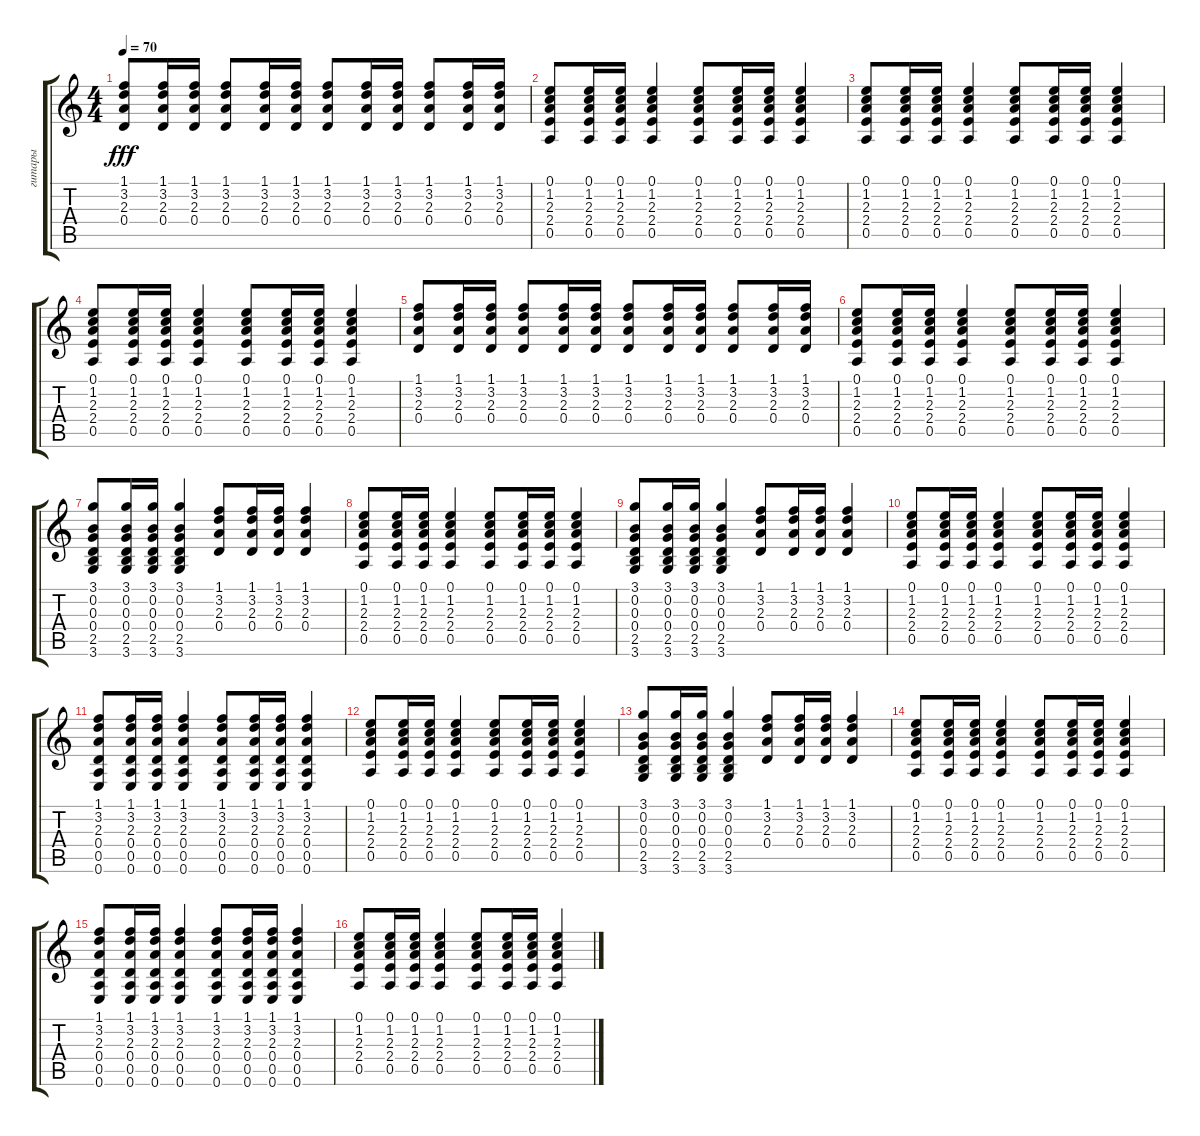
\track ("гитары" "гитары") {instrument acousticguitarsteel}
\staff {score tabs}
\tuning (E4 B3 G3 D3 A2 E2) {hide}
\ts (4 4)
\tempo 70
\clef g2
\ks c
(1.1 3.2 2.3 0.4).8{dy fff} (1.1 3.2 2.3 0.4).16 (1.1 3.2 2.3 0.4).16 (1.1 3.2 2.3 0.4).8 (1.1 3.2 2.3 0.4).16 (1.1 3.2 2.3 0.4).16 (1.1 3.2 2.3 0.4).8 (1.1 3.2 2.3 0.4).16 (1.1 3.2 2.3 0.4).16 (1.1 3.2 2.3 0.4).8 (1.1 3.2 2.3 0.4).16 (1.1 3.2 2.3 0.4).16 |
(0.1 1.2 2.3 2.4 0.5).8 (0.1 1.2 2.3 2.4 0.5).16 (0.1 1.2 2.3 2.4 0.5).16 (0.1 1.2 2.3 2.4 0.5).4 (0.1 1.2 2.3 2.4 0.5).8 (0.1 1.2 2.3 2.4 0.5).16 (0.1 1.2 2.3 2.4 0.5).16 (0.1 1.2 2.3 2.4 0.5).4 |
(0.1 1.2 2.3 2.4 0.5).8 (0.1 1.2 2.3 2.4 0.5).16 (0.1 1.2 2.3 2.4 0.5).16 (0.1 1.2 2.3 2.4 0.5).4 (0.1 1.2 2.3 2.4 0.5).8 (0.1 1.2 2.3 2.4 0.5).16 (0.1 1.2 2.3 2.4 0.5).16 (0.1 1.2 2.3 2.4 0.5).4 |
(0.1 1.2 2.3 2.4 0.5).8 (0.1 1.2 2.3 2.4 0.5).16 (0.1 1.2 2.3 2.4 0.5).16 (0.1 1.2 2.3 2.4 0.5).4 (0.1 1.2 2.3 2.4 0.5).8 (0.1 1.2 2.3 2.4 0.5).16 (0.1 1.2 2.3 2.4 0.5).16 (0.1 1.2 2.3 2.4 0.5).4 |
(1.1 3.2 2.3 0.4).8 (1.1 3.2 2.3 0.4).16 (1.1 3.2 2.3 0.4).16 (1.1 3.2 2.3 0.4).8 (1.1 3.2 2.3 0.4).16 (1.1 3.2 2.3 0.4).16 (1.1 3.2 2.3 0.4).8 (1.1 3.2 2.3 0.4).16 (1.1 3.2 2.3 0.4).16 (1.1 3.2 2.3 0.4).8 (1.1 3.2 2.3 0.4).16 (1.1 3.2 2.3 0.4).16 |
(0.1 1.2 2.3 2.4 0.5).8 (0.1 1.2 2.3 2.4 0.5).16 (0.1 1.2 2.3 2.4 0.5).16 (0.1 1.2 2.3 2.4 0.5).4 (0.1 1.2 2.3 2.4 0.5).8 (0.1 1.2 2.3 2.4 0.5).16 (0.1 1.2 2.3 2.4 0.5).16 (0.1 1.2 2.3 2.4 0.5).4 |
(3.1 0.2 0.3 0.4 2.5 3.6).8 (3.1 0.2 0.3 0.4 2.5 3.6).16 (3.1 0.2 0.3 0.4 2.5 3.6).16 (3.1 0.2 0.3 0.4 2.5 3.6).4 (1.1 3.2 2.3 0.4).8 (1.1 3.2 2.3 0.4).16 (1.1 3.2 2.3 0.4).16 (1.1 3.2 2.3 0.4).4 |
(0.1 1.2 2.3 2.4 0.5).8 (0.1 1.2 2.3 2.4 0.5).16 (0.1 1.2 2.3 2.4 0.5).16 (0.1 1.2 2.3 2.4 0.5).4 (0.1 1.2 2.3 2.4 0.5).8 (0.1 1.2 2.3 2.4 0.5).16 (0.1 1.2 2.3 2.4 0.5).16 (0.1 1.2 2.3 2.4 0.5).4 |
(3.1 0.2 0.3 0.4 2.5 3.6).8 (3.1 0.2 0.3 0.4 2.5 3.6).16 (3.1 0.2 0.3 0.4 2.5 3.6).16 (3.1 0.2 0.3 0.4 2.5 3.6).4 (1.1 3.2 2.3 0.4).8 (1.1 3.2 2.3 0.4).16 (1.1 3.2 2.3 0.4).16 (1.1 3.2 2.3 0.4).4 |
(0.1 1.2 2.3 2.4 0.5).8 (0.1 1.2 2.3 2.4 0.5).16 (0.1 1.2 2.3 2.4 0.5).16 (0.1 1.2 2.3 2.4 0.5).4 (0.1 1.2 2.3 2.4 0.5).8 (0.1 1.2 2.3 2.4 0.5).16 (0.1 1.2 2.3 2.4 0.5).16 (0.1 1.2 2.3 2.4 0.5).4 |
(1.1 3.2 2.3 0.4 0.5 0.6).8 (1.1 3.2 2.3 0.4 0.5 0.6).16 (1.1 3.2 2.3 0.4 0.5 0.6).16 (1.1 3.2 2.3 0.4 0.5 0.6).4 (1.1 3.2 2.3 0.4 0.5 0.6).8 (1.1 3.2 2.3 0.4 0.5 0.6).16 (1.1 3.2 2.3 0.4 0.5 0.6).16 (1.1 3.2 2.3 0.4 0.5 0.6).4 |
(0.1 1.2 2.3 2.4 0.5).8 (0.1 1.2 2.3 2.4 0.5).16 (0.1 1.2 2.3 2.4 0.5).16 (0.1 1.2 2.3 2.4 0.5).4 (0.1 1.2 2.3 2.4 0.5).8 (0.1 1.2 2.3 2.4 0.5).16 (0.1 1.2 2.3 2.4 0.5).16 (0.1 1.2 2.3 2.4 0.5).4 |
(3.1 0.2 0.3 0.4 2.5 3.6).8 (3.1 0.2 0.3 0.4 2.5 3.6).16 (3.1 0.2 0.3 0.4 2.5 3.6).16 (3.1 0.2 0.3 0.4 2.5 3.6).4 (1.1 3.2 2.3 0.4).8 (1.1 3.2 2.3 0.4).16 (1.1 3.2 2.3 0.4).16 (1.1 3.2 2.3 0.4).4 |
(0.1 1.2 2.3 2.4 0.5).8 (0.1 1.2 2.3 2.4 0.5).16 (0.1 1.2 2.3 2.4 0.5).16 (0.1 1.2 2.3 2.4 0.5).4 (0.1 1.2 2.3 2.4 0.5).8 (0.1 1.2 2.3 2.4 0.5).16 (0.1 1.2 2.3 2.4 0.5).16 (0.1 1.2 2.3 2.4 0.5).4 |
(1.1 3.2 2.3 0.4 0.5 0.6).8 (1.1 3.2 2.3 0.4 0.5 0.6).16 (1.1 3.2 2.3 0.4 0.5 0.6).16 (1.1 3.2 2.3 0.4 0.5 0.6).4 (1.1 3.2 2.3 0.4 0.5 0.6).8 (1.1 3.2 2.3 0.4 0.5 0.6).16 (1.1 3.2 2.3 0.4 0.5 0.6).16 (1.1 3.2 2.3 0.4 0.5 0.6).4 |
(0.1 1.2 2.3 2.4 0.5).8 (0.1 1.2 2.3 2.4 0.5).16 (0.1 1.2 2.3 2.4 0.5).16 (0.1 1.2 2.3 2.4 0.5).4 (0.1 1.2 2.3 2.4 0.5).8 (0.1 1.2 2.3 2.4 0.5).16 (0.1 1.2 2.3 2.4 0.5).16 (0.1 1.2 2.3 2.4 0.5).4
